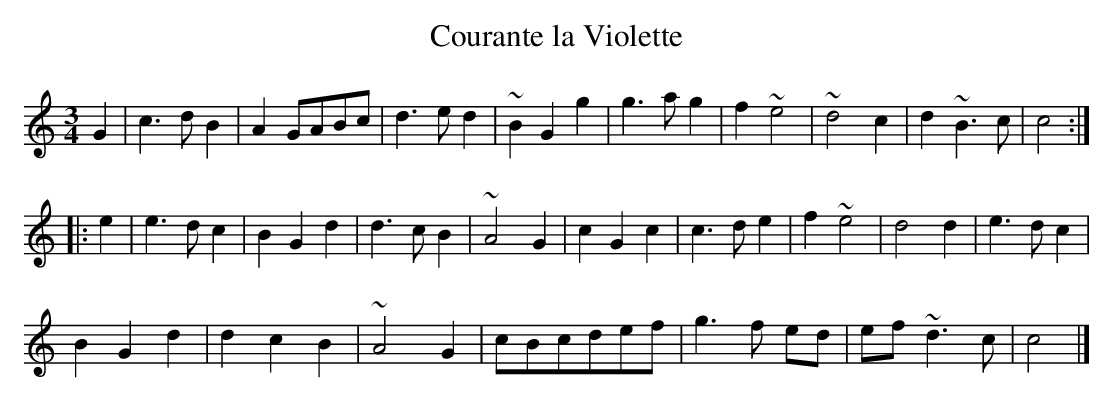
X:1
T:Courante la Violette
M:3/4
K:Cmaj
G2|c3dB2|A2GABc|d3ed2|~B2G2g2|g3ag2|f2~e4|~d4c2|d2~B3c|c4:|
|:e2|e3dc2|B2G2d2|d3cB2|~A4G2|c2G2c2|c3de2|f2~e4|d4d2|e3dc2|
B2G2d2|d2c2B2|~A4G2|cBcdef|g3f ed|ef~d3c|c4|]
